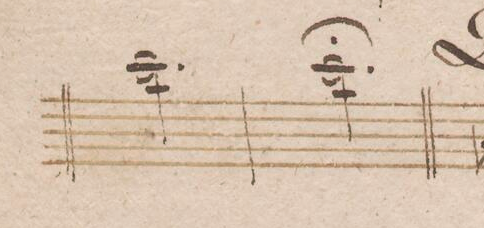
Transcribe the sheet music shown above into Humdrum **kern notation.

**kern	**dynam
*I"Fagotto Imo	*
*clefF4	*
*k[b-]	*
*M3/4	*
2.e\	.
=60	=60
2.e;\	.
==	==
*-	*-
